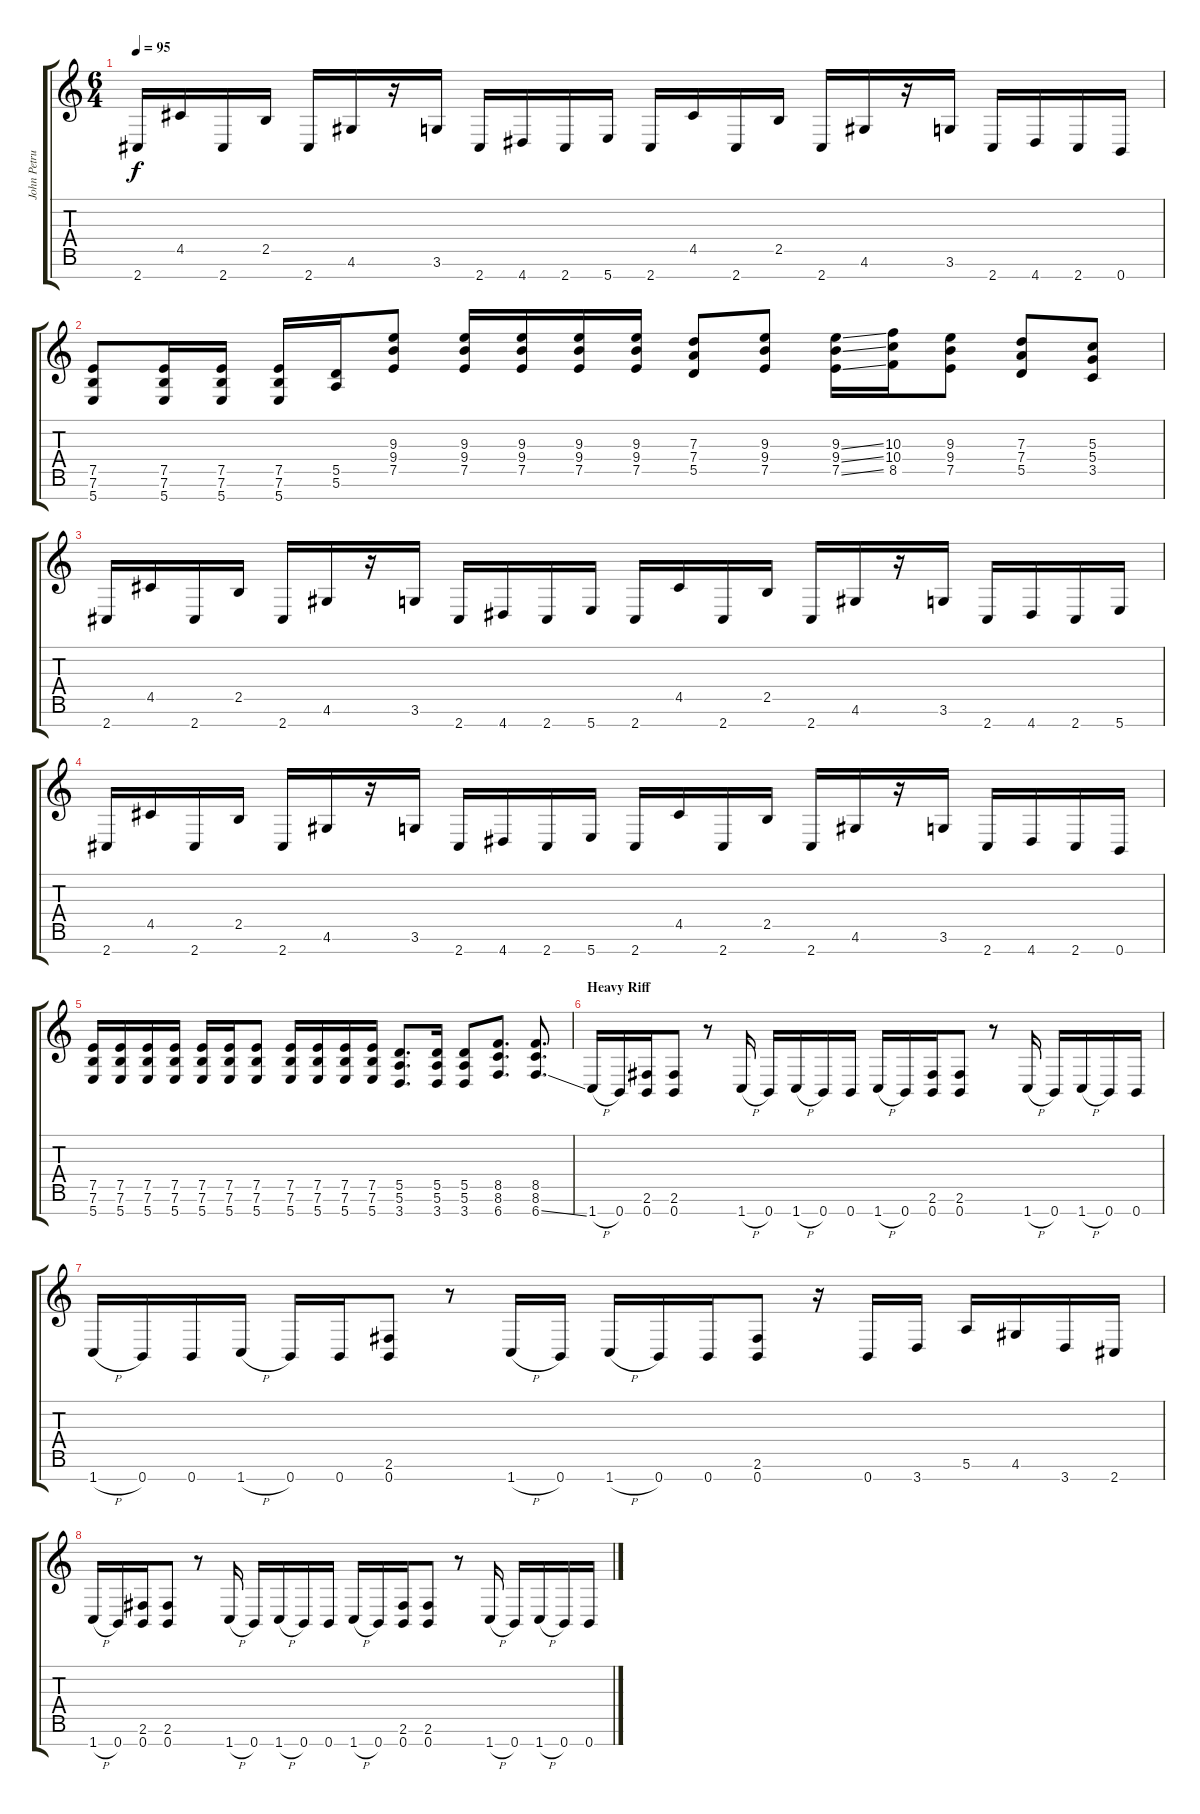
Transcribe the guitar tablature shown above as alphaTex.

\track ("John Petrucci" "John Petru") {instrument distortionguitar}
\staff {score tabs}
\tuning (E4 B3 G3 D3 A2 E2 B1) {hide}
\ts (6 4)
\tempo 95
\clef g2
\ks c
2.7.16{dy f} 4.5.16 2.7.16 2.5.16 2.7.16 4.6.16 r.16 3.6.16 2.7.16 4.7.16 2.7.16 5.7.16 2.7.16 4.5.16 2.7.16 2.5.16 2.7.16 4.6.16 r.16 3.6.16 2.7.16 4.7.16 2.7.16 0.7.16 |
(7.5 7.6 5.7).8 (7.5 7.6 5.7).16 (7.5 7.6 5.7).16 (7.5 7.6 5.7).16 (5.5 5.6).16 (9.3 9.4 7.5).8 (9.3 9.4 7.5).16 (9.3 9.4 7.5).16 (9.3 9.4 7.5).16 (9.3 9.4 7.5).16 (7.3 7.4 5.5).8 (9.3 9.4 7.5).8 (9.3{ss} 9.4{ss} 7.5{ss}).16 (10.3 10.4 8.5).16 (9.3 9.4 7.5).8 (7.3 7.4 5.5).8 (5.3 5.4 3.5).8 |
2.7.16 4.5.16 2.7.16 2.5.16 2.7.16 4.6.16 r.16 3.6.16 2.7.16 4.7.16 2.7.16 5.7.16 2.7.16 4.5.16 2.7.16 2.5.16 2.7.16 4.6.16 r.16 3.6.16 2.7.16 4.7.16 2.7.16 5.7.16 |
2.7.16 4.5.16 2.7.16 2.5.16 2.7.16 4.6.16 r.16 3.6.16 2.7.16 4.7.16 2.7.16 5.7.16 2.7.16 4.5.16 2.7.16 2.5.16 2.7.16 4.6.16 r.16 3.6.16 2.7.16 4.7.16 2.7.16 0.7.16 |
(7.5 7.6 5.7).16 (7.5 7.6 5.7).16 (7.5 7.6 5.7).16 (7.5 7.6 5.7).16 (7.5 7.6 5.7).16 (7.5 7.6 5.7).16 (7.5 7.6 5.7).8 (7.5 7.6 5.7).16 (7.5 7.6 5.7).16 (7.5 7.6 5.7).16 (7.5 7.6 5.7).16 (5.5 5.6 3.7).8{d} (5.5 5.6 3.7).16 (5.5 5.6 3.7).8 (8.5 8.6 6.7).8{d} (8.5 8.6 6.7{ss}).8{d} |
\section ("" "Heavy Riff")
1.7{h}.16 0.7.16 (2.6 0.7).16 (2.6 0.7).8 r.8 1.7{h}.16 0.7.16 1.7{h}.16 0.7.16 0.7.16 1.7{h}.16 0.7.16 (2.6 0.7).16 (2.6 0.7).8 r.8 1.7{h}.16 0.7.16 1.7{h}.16 0.7.16 0.7.16 |
1.7{h}.16 0.7.16 0.7.16 1.7{h}.16 0.7.16 0.7.16 (2.6 0.7).8 r.8 1.7{h}.16 0.7.16 1.7{h}.16 0.7.16 0.7.16 (2.6 0.7).8 r.16 0.7.16 3.7.16 5.6.16 4.6.16 3.7.16 2.7.16 |
1.7{h}.16 0.7.16 (2.6 0.7).16 (2.6 0.7).8 r.8 1.7{h}.16 0.7.16 1.7{h}.16 0.7.16 0.7.16 1.7{h}.16 0.7.16 (2.6 0.7).16 (2.6 0.7).8 r.8 1.7{h}.16 0.7.16 1.7{h}.16 0.7.16 0.7.16
